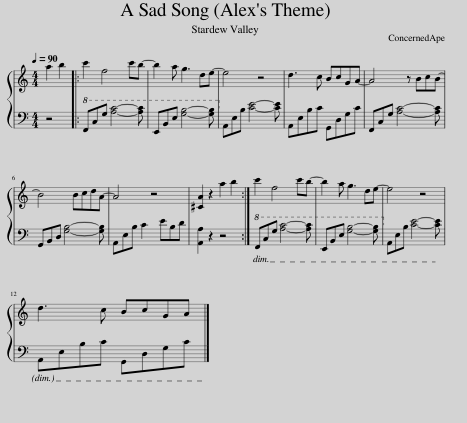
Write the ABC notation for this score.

X:1
%%score { 1 | 2 }
L:1/8
Q:1/4=90
M:4/4
I:linebreak $
K:C
V:1 treble
V:2 bass
V:1
 a2 b2 |: c'2 f4 c'b- | b2 a g3 de- | e4 z4 | d3 c BcGA- | %5
 A4 z BcB- |$ B4 BcdA- | A4 z4 | [^CA]2 z2 a2 b2 :| c'2 f4 c'b- | %10
 b2 a g3 de- | e4 z4 |$ d3 c BcGA |] %13
V:2
 z4 |:!8va(! F,CG [Ac]4- [Ac] | E,B,E [GB]4- [GB]!8va)! | A,,E,B, [CE]4- [CE] | A,,E,B,C G,,D,G,C | %5
 F,,C,G, [A,C]4- [A,C] |$ G,,B,,D, [G,B,]4- [G,B,] | A,,E,B, C2 EB,D | [A,,A,]2 z2 z4 :|!8va(! F,CG [Ac]4- [Ac] | %10
 E,B,E [GB]4- [GB]!8va)! | A,,E,B, [CE]4- [CE] |$ A,,E,B,C G,,D,G,C |] %13
